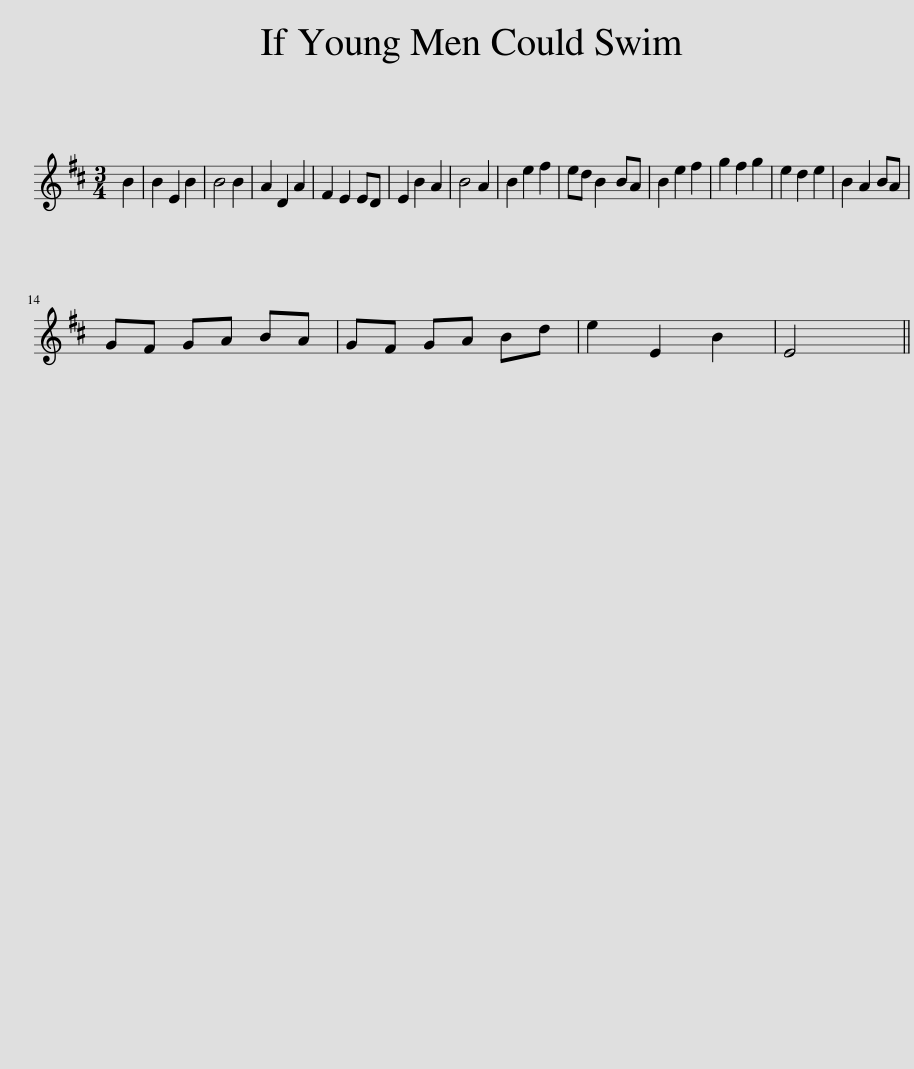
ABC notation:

X:1
L:1/8
M:3/4
I:linebreak $
K:D
V:1 treble
V:1
 B2 | B2 E2 B2 | B4 B2 | A2 D2 A2 | F2 E2 ED | %5
 E2 B2 A2 | B4 A2 | B2 e2 f2 | ed B2 BA | B2 e2 f2 | %10
 g2 f2 g2 | e2 d2 e2 | B2 A2 BA |$ GF GA BA | GF GA Bd | %15
 e2 E2 B2 | E4 || %17
